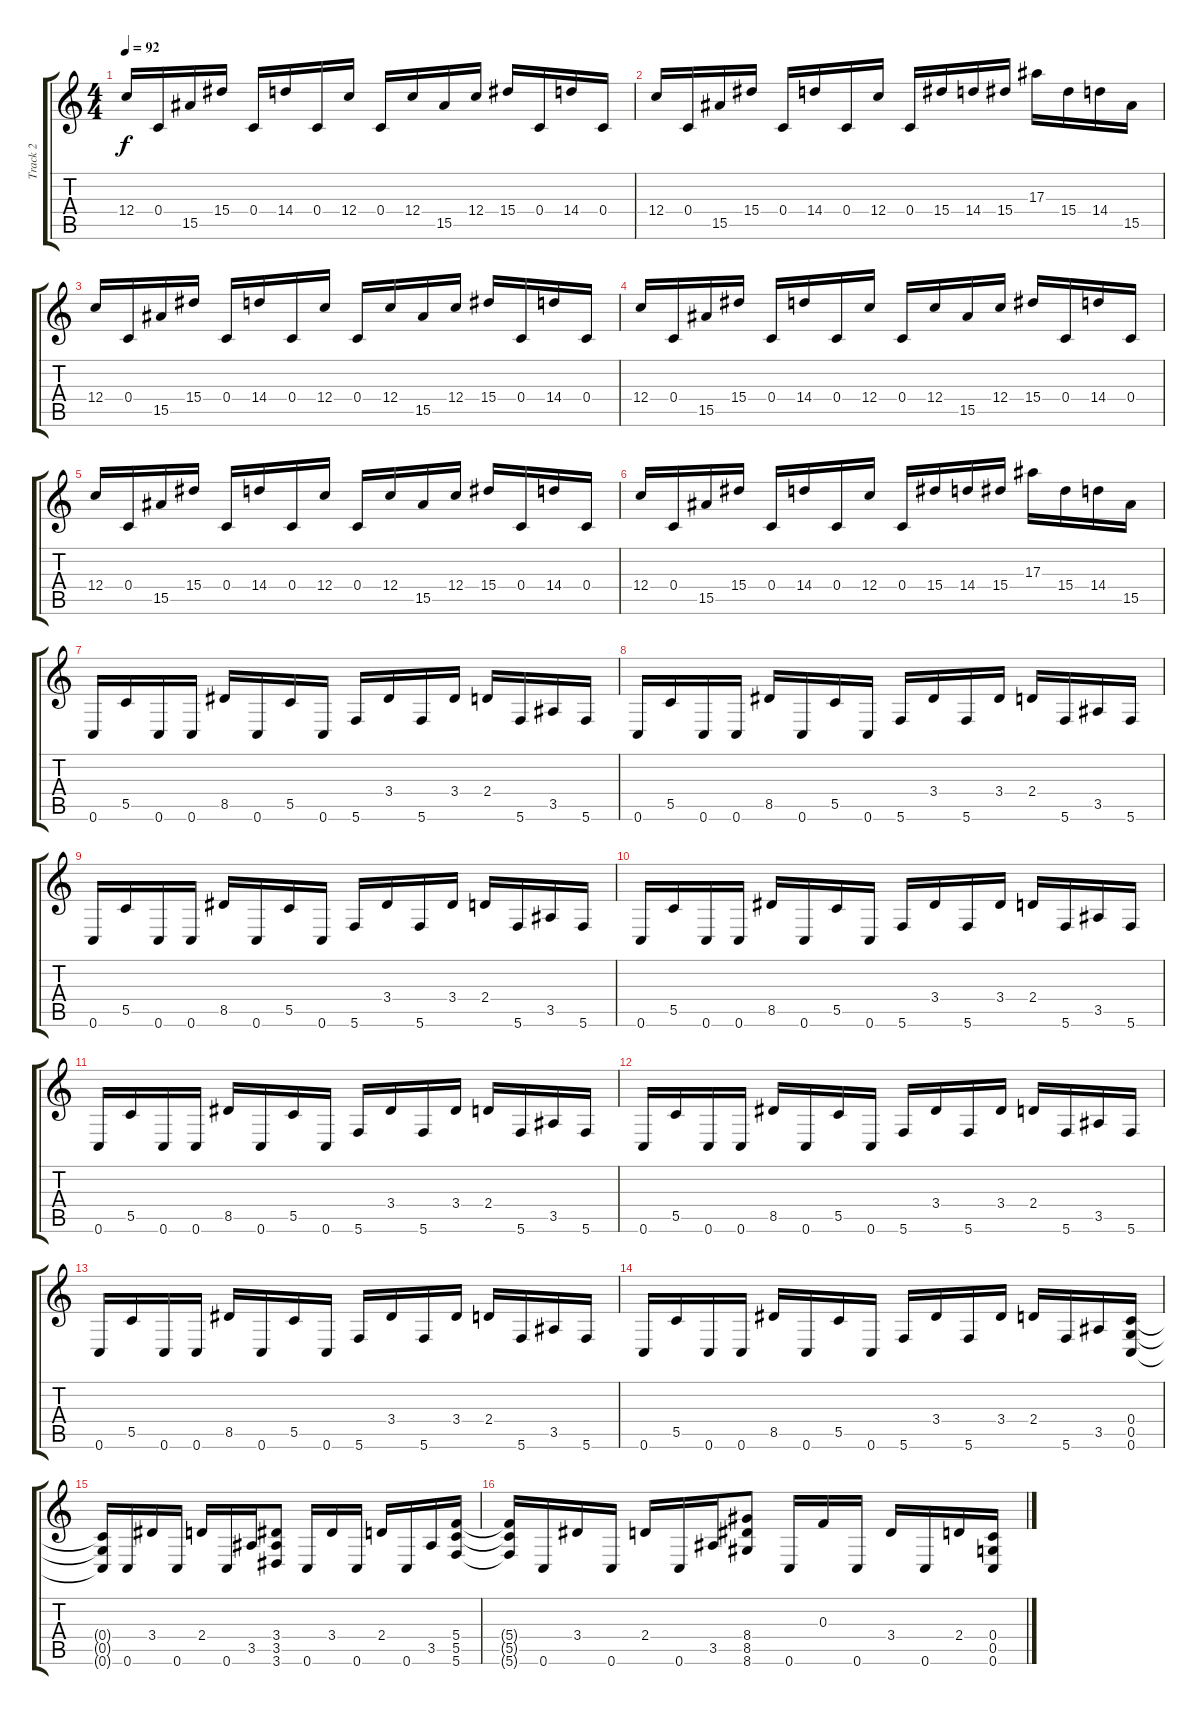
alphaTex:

\track ("Track 2" "Track 2") {instrument distortionguitar}
\staff {score tabs}
\tuning (D4 A3 F3 C3 G2 C2) {hide}
\ts (4 4)
\tempo 92
\clef g2
\ks c
12.4.16{dy f} 0.4.16 15.5.16 15.4.16 0.4.16 14.4.16 0.4.16 12.4.16 0.4.16 12.4.16 15.5.16 12.4.16 15.4.16 0.4.16 14.4.16 0.4.16 |
12.4.16 0.4.16 15.5.16 15.4.16 0.4.16 14.4.16 0.4.16 12.4.16 0.4.16 15.4.16 14.4.16 15.4.16 17.3.16 15.4.16 14.4.16 15.5.16 |
12.4.16 0.4.16 15.5.16 15.4.16 0.4.16 14.4.16 0.4.16 12.4.16 0.4.16 12.4.16 15.5.16 12.4.16 15.4.16 0.4.16 14.4.16 0.4.16 |
12.4.16 0.4.16 15.5.16 15.4.16 0.4.16 14.4.16 0.4.16 12.4.16 0.4.16 12.4.16 15.5.16 12.4.16 15.4.16 0.4.16 14.4.16 0.4.16 |
12.4.16 0.4.16 15.5.16 15.4.16 0.4.16 14.4.16 0.4.16 12.4.16 0.4.16 12.4.16 15.5.16 12.4.16 15.4.16 0.4.16 14.4.16 0.4.16 |
12.4.16 0.4.16 15.5.16 15.4.16 0.4.16 14.4.16 0.4.16 12.4.16 0.4.16 15.4.16 14.4.16 15.4.16 17.3.16 15.4.16 14.4.16 15.5.16 |
0.6.16 5.5.16 0.6.16 0.6.16 8.5.16 0.6.16 5.5.16 0.6.16 5.6.16 3.4.16 5.6.16 3.4.16 2.4.16 5.6.16 3.5.16 5.6.16 |
0.6.16 5.5.16 0.6.16 0.6.16 8.5.16 0.6.16 5.5.16 0.6.16 5.6.16 3.4.16 5.6.16 3.4.16 2.4.16 5.6.16 3.5.16 5.6.16 |
0.6.16 5.5.16 0.6.16 0.6.16 8.5.16 0.6.16 5.5.16 0.6.16 5.6.16 3.4.16 5.6.16 3.4.16 2.4.16 5.6.16 3.5.16 5.6.16 |
0.6.16 5.5.16 0.6.16 0.6.16 8.5.16 0.6.16 5.5.16 0.6.16 5.6.16 3.4.16 5.6.16 3.4.16 2.4.16 5.6.16 3.5.16 5.6.16 |
0.6.16 5.5.16 0.6.16 0.6.16 8.5.16 0.6.16 5.5.16 0.6.16 5.6.16 3.4.16 5.6.16 3.4.16 2.4.16 5.6.16 3.5.16 5.6.16 |
0.6.16 5.5.16 0.6.16 0.6.16 8.5.16 0.6.16 5.5.16 0.6.16 5.6.16 3.4.16 5.6.16 3.4.16 2.4.16 5.6.16 3.5.16 5.6.16 |
0.6.16 5.5.16 0.6.16 0.6.16 8.5.16 0.6.16 5.5.16 0.6.16 5.6.16 3.4.16 5.6.16 3.4.16 2.4.16 5.6.16 3.5.16 5.6.16 |
0.6.16 5.5.16 0.6.16 0.6.16 8.5.16 0.6.16 5.5.16 0.6.16 5.6.16 3.4.16 5.6.16 3.4.16 2.4.16 5.6.16 3.5.16 (0.4 0.5 0.6).16 |
(0.4{t} 0.5{t} 0.6{t}).16 0.6.16 3.4.16 0.6.16 2.4.16 0.6.16 3.5.16 (3.4 3.5 3.6).8 0.6.16 3.4.16 0.6.16 2.4.16 0.6.16 3.5.16 (5.4 5.5 5.6).16 |
(5.4{t} 5.5{t} 5.6{t}).16 0.6.16 3.4.16 0.6.16 2.4.16 0.6.16 3.5.16 (8.4 8.5 8.6).8 0.6.16 0.3.16 0.6.16 3.4.16 0.6.16 2.4.16 (0.4 0.5 0.6).16
